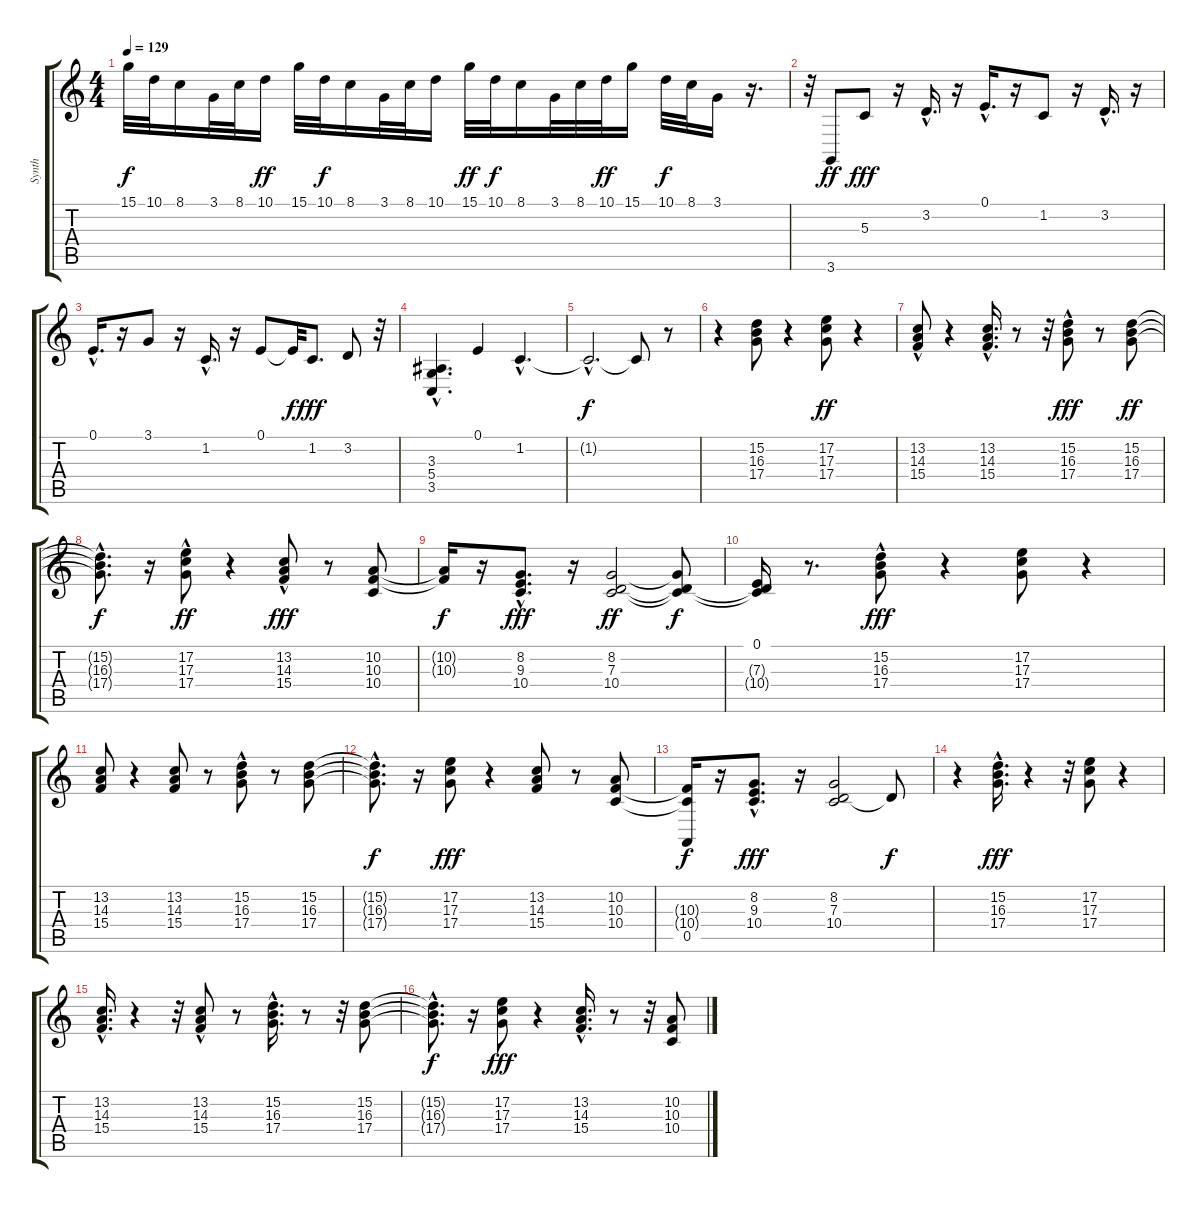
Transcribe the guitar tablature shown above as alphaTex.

\track ("Synth" "Synth") {instrument lead2sawtooth}
\staff {score tabs}
\tuning (E4 B3 G3 D3 A2 E2) {hide}
\ts (4 4)
\tempo 129
\clef g2
\ks c
15.1.32{dy f} 10.1.32 8.1.16 3.1.32 8.1.32 10.1.16{dy ff} 15.1.32 10.1.32{dy f} 8.1.16 3.1.32 8.1.32 10.1.16 15.1.32{dy ff} 10.1.32{dy f} 8.1.16 3.1.32 8.1.32 10.1.32{dy ff} 15.1.16 10.1.32{dy f} 8.1.32 3.1.16 r.16{d} |
r.32 3.6.8{dy ff} 5.3.8{dy fff} r.16 3.2{hac}.16{d} r.16 0.1{hac}.16{d} r.16 1.2.8 r.16 3.2{hac}.16{d} r.16 |
0.1{hac}.16{d} r.16 3.1.8 r.16 1.2{hac}.16{d} r.16 0.1.8 0.1{t}.32{dy f} 1.2.8{d dy fff} 3.2.8 r.32 |
(3.3{hac} 5.4 3.5).4{d} 0.1.4 1.2{hac}.4{d} |
1.2{hac t}.2{d dy f} 1.2{t}.8 r.8 |
r.4 (15.2 16.3 17.4).8 r.4 (17.2 17.3 17.4).8{dy ff} r.4 |
(13.2 14.3 15.4{hac}).8 r.4 (13.2{hac} 14.3{hac} 15.4{hac}).16{d} r.8 r.32 (15.2{hac} 16.3{hac} 17.4).8{dy fff} r.8 (15.2 16.3 17.4).8{dy ff} |
(15.2{hac t} 16.3{hac t} 17.4{hac t}).8{d dy f} r.16 (17.2 17.3{hac} 17.4).8{dy ff} r.4 (13.2 14.3 15.4{hac}).8{dy fff} r.8 (10.2 10.3 10.4).8 |
(10.2{t} 10.3{t}).16{dy f} r.16 (8.2{hac} 9.3{hac} 10.4{hac}).8{d dy fff} r.16 (8.2 7.3 10.4).2{dy ff} (8.2{t} 7.3{t} 10.4{t}).8{dy f} |
(0.1 7.3{t} 10.4{t}).16 r.8{d} (15.2 16.3{hac} 17.4).8{dy fff} r.4 (17.2 17.3 17.4).8 r.4 |
(13.2 14.3 15.4).8 r.4 (13.2 14.3 15.4).8 r.8 (15.2 16.3{hac} 17.4{hac}).8 r.8 (15.2 16.3 17.4).8 |
(15.2{hac t} 16.3{t} 17.4{t}).8{d dy f} r.16 (17.2 17.3 17.4).8{dy fff} r.4 (13.2 14.3 15.4).8 r.8 (10.2 10.3 10.4).8 |
(10.3{t} 10.4{t} 0.5).16{dy f} r.16 (8.2{hac} 9.3{hac} 10.4{hac}).8{d dy fff} r.16 (8.2 7.3 10.4).2 7.3{t}.8{dy f} |
r.4 (15.2{hac} 16.3{hac} 17.4{hac}).16{d dy fff} r.4 r.32 (17.2 17.3 17.4).8 r.4 |
(13.2{hac} 14.3{hac} 15.4{hac}).16{d} r.4 r.32 (13.2{hac} 14.3 15.4).8 r.8 (15.2{hac} 16.3{hac} 17.4{hac}).16{d} r.8 r.32 (15.2 16.3 17.4).8 |
(15.2{hac t} 16.3{t} 17.4{t}).8{d dy f} r.16 (17.2 17.3 17.4).8{dy fff} r.4 (13.2{hac} 14.3{hac} 15.4{hac}).16{d} r.8 r.32 (10.2 10.3 10.4).8
